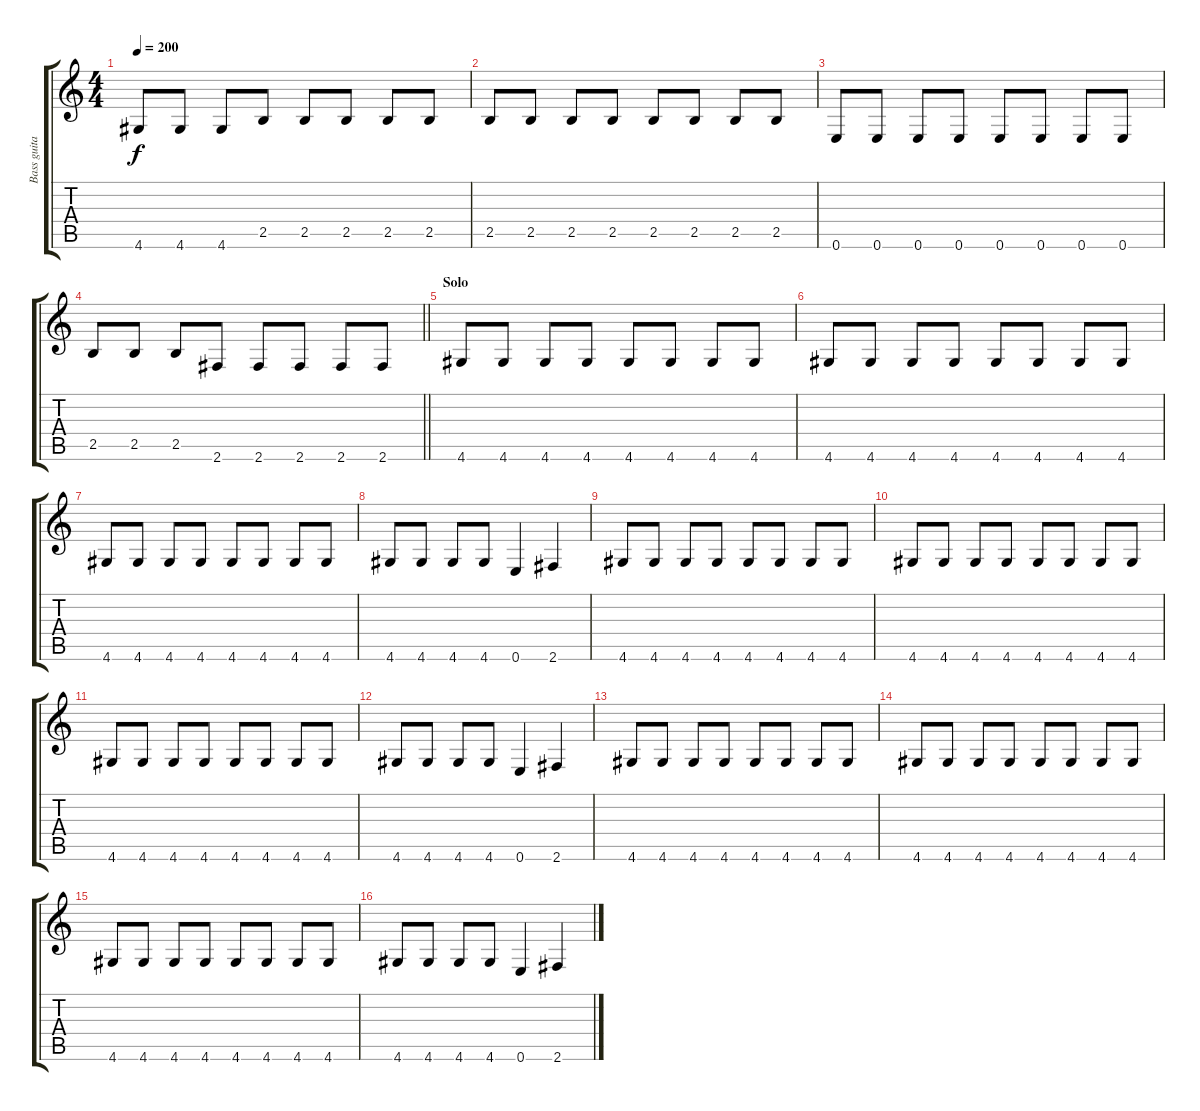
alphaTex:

\track ("Bass guitar" "Bass guita") {instrument electricbasspick}
\staff {score tabs}
\tuning (E4 B3 G3 D3 A2 E2) {hide}
\ts (4 4)
\tempo 200
\clef g2
\ks c
4.6.8{dy f} 4.6.8 4.6.8 2.5.8 2.5.8 2.5.8 2.5.8 2.5.8 |
2.5.8 2.5.8 2.5.8 2.5.8 2.5.8 2.5.8 2.5.8 2.5.8 |
0.6.8 0.6.8 0.6.8 0.6.8 0.6.8 0.6.8 0.6.8 0.6.8 |
\barLineRight lightlight
2.5.8 2.5.8 2.5.8 2.6.8 2.6.8 2.6.8 2.6.8 2.6.8 |
\section ("" "Solo")
4.6.8 4.6.8 4.6.8 4.6.8 4.6.8 4.6.8 4.6.8 4.6.8 |
4.6.8 4.6.8 4.6.8 4.6.8 4.6.8 4.6.8 4.6.8 4.6.8 |
4.6.8 4.6.8 4.6.8 4.6.8 4.6.8 4.6.8 4.6.8 4.6.8 |
4.6.8 4.6.8 4.6.8 4.6.8 0.6.4 2.6.4 |
4.6.8 4.6.8 4.6.8 4.6.8 4.6.8 4.6.8 4.6.8 4.6.8 |
4.6.8 4.6.8 4.6.8 4.6.8 4.6.8 4.6.8 4.6.8 4.6.8 |
4.6.8 4.6.8 4.6.8 4.6.8 4.6.8 4.6.8 4.6.8 4.6.8 |
4.6.8 4.6.8 4.6.8 4.6.8 0.6.4 2.6.4 |
4.6.8 4.6.8 4.6.8 4.6.8 4.6.8 4.6.8 4.6.8 4.6.8 |
4.6.8 4.6.8 4.6.8 4.6.8 4.6.8 4.6.8 4.6.8 4.6.8 |
4.6.8 4.6.8 4.6.8 4.6.8 4.6.8 4.6.8 4.6.8 4.6.8 |
4.6.8 4.6.8 4.6.8 4.6.8 0.6.4 2.6.4
